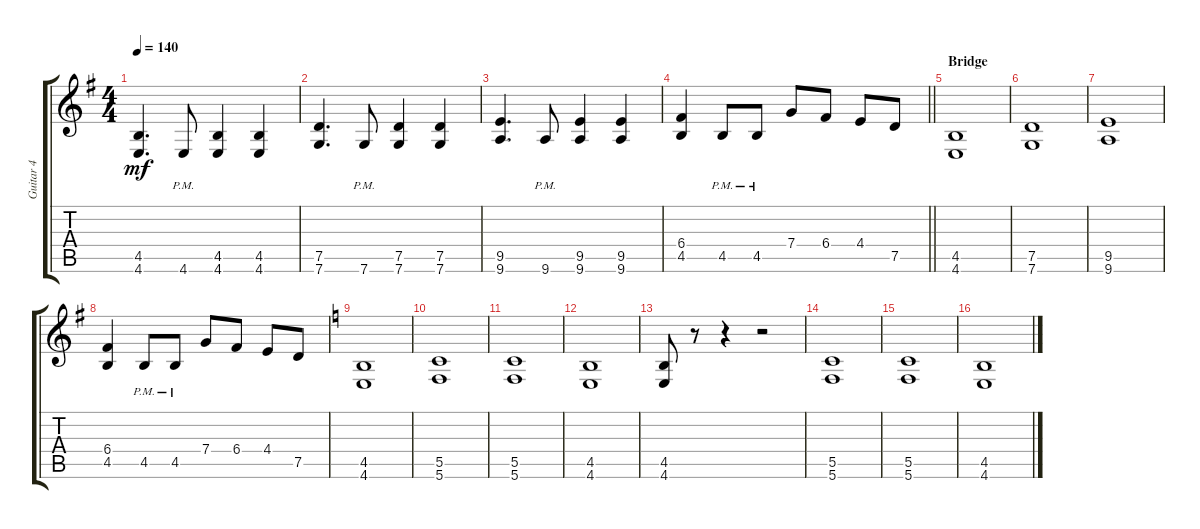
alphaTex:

\track ("Guitar 4" "Guitar 4") {instrument distortionguitar}
\staff {score tabs}
\tuning (D4 A3 F3 C3 G2 C2) {hide}
\ts (4 4)
\tempo 140
\clef g2
\ks g
(4.5 4.6).4{d dy mf} 4.6{pm}.8 (4.5 4.6).4 (4.5 4.6).4 |
(7.5 7.6).4{d} 7.6{pm}.8 (7.5 7.6).4 (7.5 7.6).4 |
(9.5 9.6).4{d} 9.6{pm}.8 (9.5 9.6).4 (9.5 9.6).4 |
\barLineRight lightlight
(6.4 4.5).4 4.5{pm}.8 4.5{pm}.8 7.4.8 6.4.8 4.4.8 7.5.8 |
\section ("" "Bridge")
(4.5 4.6).1 |
(7.5 7.6).1 |
(9.5 9.6).1 |
(6.4 4.5).4 4.5{pm}.8 4.5{pm}.8 7.4.8 6.4.8 4.4.8 7.5.8 |
\ks c
(4.5 4.6).1 |
(5.5 5.6).1 |
(5.5 5.6).1 |
(4.5 4.6).1 |
(4.5 4.6).8 r.8 r.4 r.2 |
(5.5 5.6).1 |
(5.5 5.6).1 |
(4.5 4.6).1
